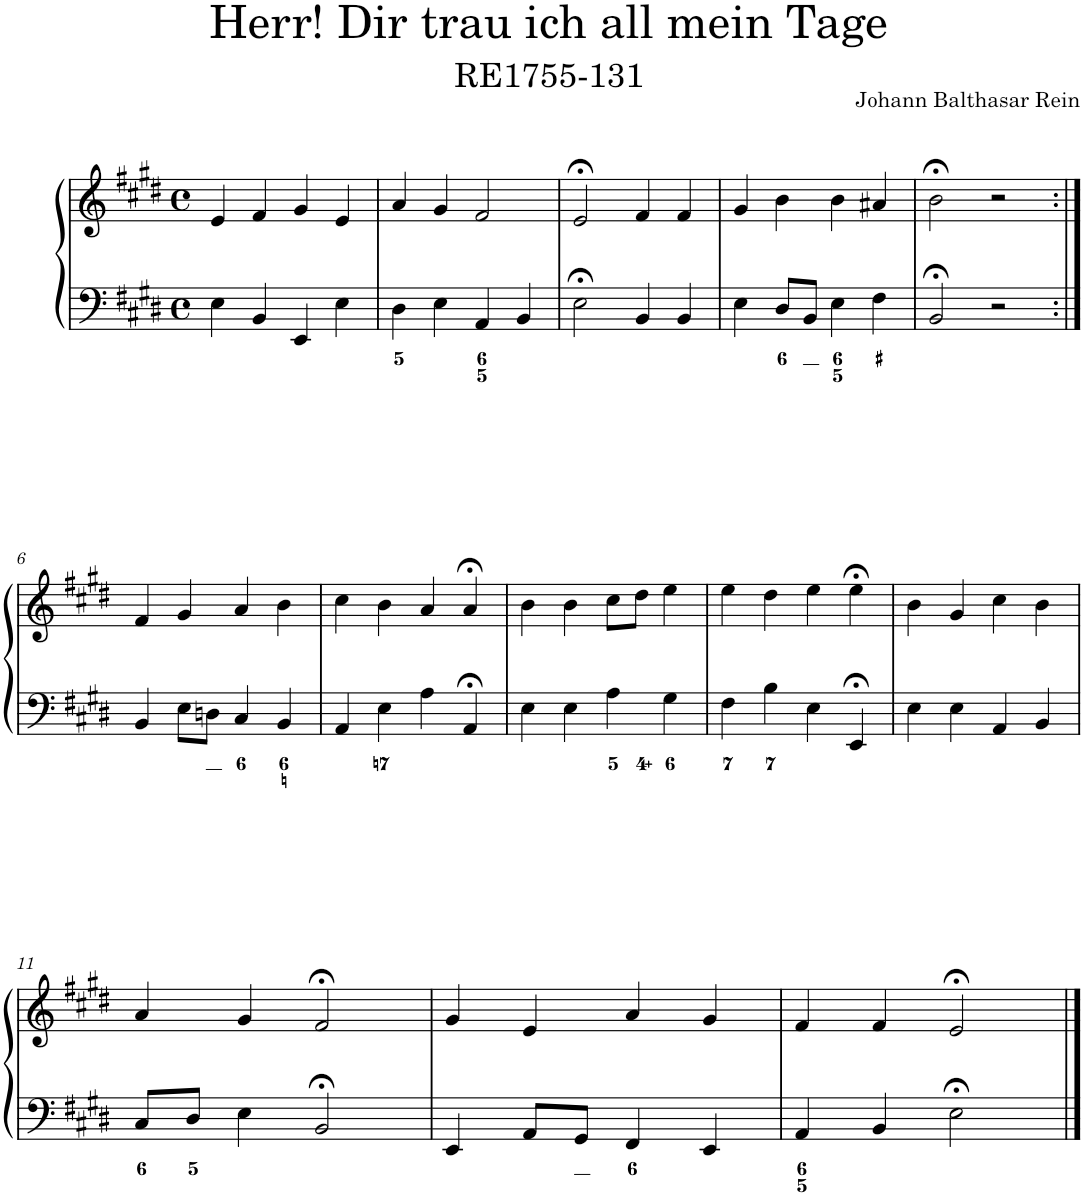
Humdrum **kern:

**kern	**kern
*part1	*part1
*staff2	*staff1
*I"Piano	*
*I'Pno.	*
*clefF4	*clefG2
*k[f#c#g#d#]	*k[f#c#g#d#]
*M4/4	*M4/4
*met(c)	*met(c)
=1	=1
4E\	4e/
4BB/	4f#/
4EE/	4g#/
4E\	4e/
=2	=2
4D#\	4a/
4E\	4g#/
4AA/	2f#/
4BB/	.
=3	=3
2E;<\	2e;</
4BB/	4f#/
4BB/	4f#/
=4	=4
4E\	4g#/
8D#/L	4b\
8BB/J	.
4E\	4b\
4F#\	4a#X/
=5	=5
2BB;</	2b;<\
2r	2r
!!LO:LB:g=z
=6:|!	=6:|!
4BB/	4f#/
8E\L	4g#/
8Dn\J	.
4C#/	4a/
4BB/	4b\
=7	=7
4AA/	4cc#\
4E\	4b\
4A\	4a/
4AA;</	4a;</
=8	=8
4E\	4b\
4E\	4b\
4A\	8cc#\L
.	8dd#\J
4G#\	4ee\
=9	=9
4F#\	4ee\
4B\	4dd#\
4E\	4ee\
4EE;</	4ee;<\
=10	=10
4E\	4b\
4E\	4g#/
4AA/	4cc#\
4BB/	4b\
!!LO:LB:g=z
=11	=11
8C#/L	4a/
8D#/J	.
4E\	4g#/
2BB;</	2f#;</
=12	=12
4EE/	4g#/
8AA/L	4e/
8GG#/J	.
4FF#/	4a/
4EE/	4g#/
=13	=13
4AA/	4f#/
4BB/	4f#/
2E;<\	2e;</
==	==
*-	*-
